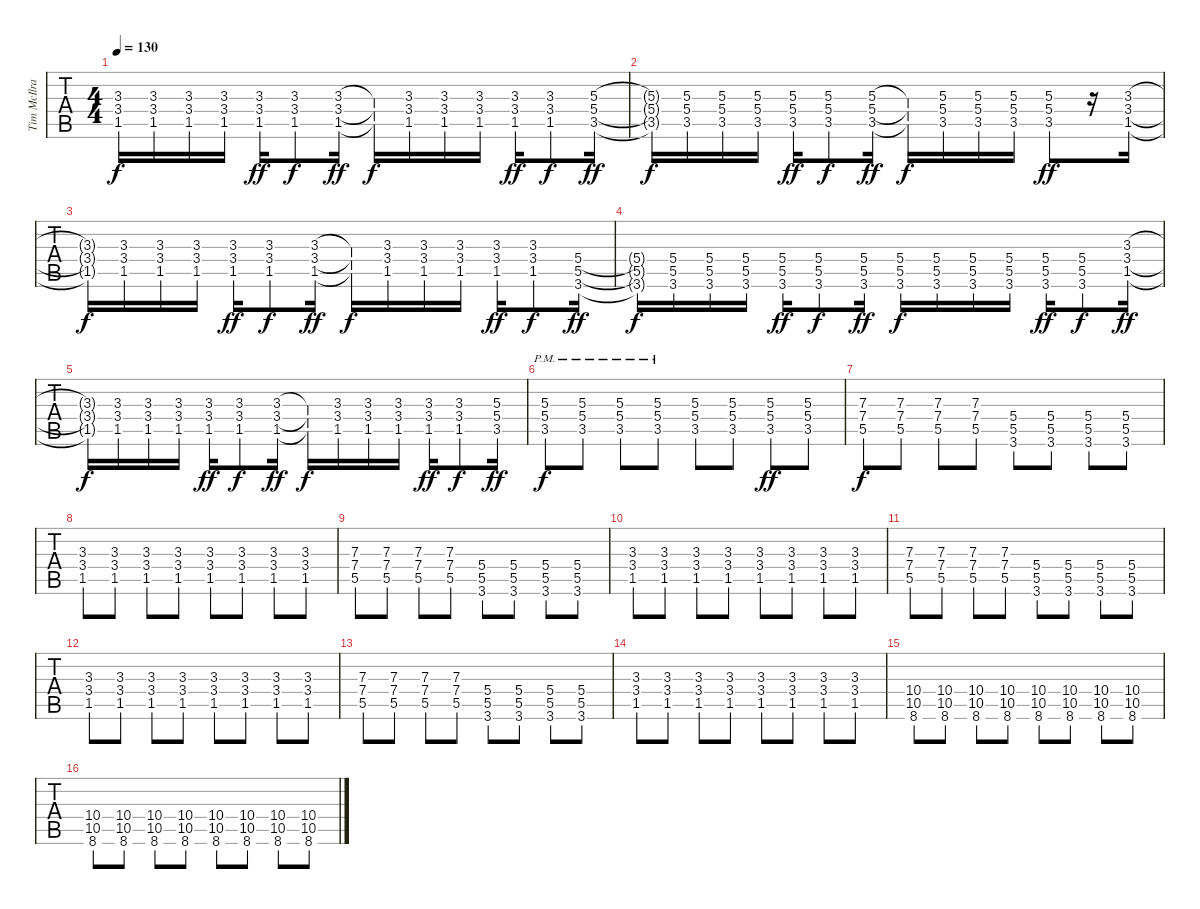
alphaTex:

\track ("Tim McIlrath - Rhythm" "Tim McIlra") {instrument overdrivenguitar}
\staff {tabs}
\tuning (Eb4 Bb3 Gb3 Db3 Ab2 Eb2) {hide}
\ts (4 4)
\tempo 130
\clef g2
\ks c
(3.3{t} 3.4{t} 1.5{t}).16{dy f} (3.3 3.4 1.5).16 (3.3 3.4 1.5).16 (3.3 3.4 1.5).16 (3.3{ac} 3.4{ac} 1.5{ac}).16{dy ff} (3.3 3.4 1.5).8{dy f} (3.3{ac} 3.4{ac} 1.5{ac}).16{dy ff} (3.3{t} 3.4{t} 1.5{t}).16{dy f} (3.3 3.4 1.5).16 (3.3 3.4 1.5).16 (3.3 3.4 1.5).16 (3.3{ac} 3.4{ac} 1.5{ac}).16{dy ff} (3.3 3.4 1.5).8{dy f} (5.3{ac} 5.4{ac} 3.5{ac}).16{dy ff} |
(5.3{t} 5.4{t} 3.5{t}).16{dy f} (5.3 5.4 3.5).16 (5.3 5.4 3.5).16 (5.3 5.4 3.5).16 (5.3{ac} 5.4{ac} 3.5{ac}).16{dy ff} (5.3 5.4 3.5).8{dy f} (5.3{ac} 5.4{ac} 3.5{ac}).16{dy ff} (5.3{t} 5.4{t} 3.5{t}).16{dy f} (5.3 5.4 3.5).16 (5.3 5.4 3.5).16 (5.3 5.4 3.5).16 (5.3{ac} 5.4{ac} 3.5{ac}).8{dy ff} r.16 (3.3{ac} 3.4{ac} 1.5{ac}).16 |
(3.3{t} 3.4{t} 1.5{t}).16{dy f} (3.3 3.4 1.5).16 (3.3 3.4 1.5).16 (3.3 3.4 1.5).16 (3.3{ac} 3.4{ac} 1.5{ac}).16{dy ff} (3.3 3.4 1.5).8{dy f} (3.3{ac} 3.4{ac} 1.5{ac}).16{dy ff} (3.3{t} 3.4{t} 1.5{t}).16{dy f} (3.3 3.4 1.5).16 (3.3 3.4 1.5).16 (3.3 3.4 1.5).16 (3.3{ac} 3.4{ac} 1.5{ac}).16{dy ff} (3.3 3.4 1.5).8{dy f} (5.4{ac} 5.5{ac} 3.6{ac}).16{dy ff} |
(5.4{t} 5.5{t} 3.6{t}).16{dy f} (5.4 5.5 3.6).16 (5.4 5.5 3.6).16 (5.4 5.5 3.6).16 (5.4{ac} 5.5{ac} 3.6{ac}).16{dy ff} (5.4 5.5 3.6).8{dy f} (5.4{ac} 5.5{ac} 3.6{ac}).16{dy ff} (5.4 5.5 3.6).16{dy f} (5.4 5.5 3.6).16 (5.4 5.5 3.6).16 (5.4 5.5 3.6).16 (5.4{ac} 5.5{ac} 3.6{ac}).16{dy ff} (5.4 5.5 3.6).8{dy f} (3.3{ac} 3.4{ac} 1.5{ac}).16{dy ff} |
(3.3{t} 3.4{t} 1.5{t}).16{dy f} (3.3 3.4 1.5).16 (3.3 3.4 1.5).16 (3.3 3.4 1.5).16 (3.3{ac} 3.4{ac} 1.5{ac}).16{dy ff} (3.3 3.4 1.5).8{dy f} (3.3{ac} 3.4{ac} 1.5{ac}).16{dy ff} (3.3{t} 3.4{t} 1.5{t}).16{dy f} (3.3 3.4 1.5).16 (3.3 3.4 1.5).16 (3.3 3.4 1.5).16 (3.3{ac} 3.4{ac} 1.5{ac}).16{dy ff} (3.3 3.4 1.5).8{dy f} (5.3{ac} 5.4{ac} 3.5{ac}).16{dy ff} |
(5.3{pm} 5.4{pm} 3.5{pm}).8{dy f} (5.3{pm} 5.4{pm} 3.5{pm}).8 (5.3{pm} 5.4{pm} 3.5{pm}).8 (5.3{pm} 5.4{pm} 3.5{pm}).8 (5.3 5.4 3.5).8 (5.3 5.4 3.5).8 (5.3 5.4 3.5).8{dy ff} (5.3 5.4 3.5).8 |
(7.3 7.4 5.5).8{dy f} (7.3 7.4 5.5).8 (7.3 7.4 5.5).8 (7.3 7.4 5.5).8 (5.4 5.5 3.6).8 (5.4 5.5 3.6).8 (5.4 5.5 3.6).8 (5.4 5.5 3.6).8 |
(3.3 3.4 1.5).8 (3.3 3.4 1.5).8 (3.3 3.4 1.5).8 (3.3 3.4 1.5).8 (3.3 3.4 1.5).8 (3.3 3.4 1.5).8 (3.3 3.4 1.5).8 (3.3 3.4 1.5).8 |
(7.3 7.4 5.5).8 (7.3 7.4 5.5).8 (7.3 7.4 5.5).8 (7.3 7.4 5.5).8 (5.4 5.5 3.6).8 (5.4 5.5 3.6).8 (5.4 5.5 3.6).8 (5.4 5.5 3.6).8 |
(3.3 3.4 1.5).8 (3.3 3.4 1.5).8 (3.3 3.4 1.5).8 (3.3 3.4 1.5).8 (3.3 3.4 1.5).8 (3.3 3.4 1.5).8 (3.3 3.4 1.5).8 (3.3 3.4 1.5).8 |
(7.3 7.4 5.5).8 (7.3 7.4 5.5).8 (7.3 7.4 5.5).8 (7.3 7.4 5.5).8 (5.4 5.5 3.6).8 (5.4 5.5 3.6).8 (5.4 5.5 3.6).8 (5.4 5.5 3.6).8 |
(3.3 3.4 1.5).8 (3.3 3.4 1.5).8 (3.3 3.4 1.5).8 (3.3 3.4 1.5).8 (3.3 3.4 1.5).8 (3.3 3.4 1.5).8 (3.3 3.4 1.5).8 (3.3 3.4 1.5).8 |
(7.3 7.4 5.5).8 (7.3 7.4 5.5).8 (7.3 7.4 5.5).8 (7.3 7.4 5.5).8 (5.4 5.5 3.6).8 (5.4 5.5 3.6).8 (5.4 5.5 3.6).8 (5.4 5.5 3.6).8 |
(3.3 3.4 1.5).8 (3.3 3.4 1.5).8 (3.3 3.4 1.5).8 (3.3 3.4 1.5).8 (3.3 3.4 1.5).8 (3.3 3.4 1.5).8 (3.3 3.4 1.5).8 (3.3 3.4 1.5).8 |
(10.4 10.5 8.6).8 (10.4 10.5 8.6).8 (10.4 10.5 8.6).8 (10.4 10.5 8.6).8 (10.4 10.5 8.6).8 (10.4 10.5 8.6).8 (10.4 10.5 8.6).8 (10.4 10.5 8.6).8 |
(10.4 10.5 8.6).8 (10.4 10.5 8.6).8 (10.4 10.5 8.6).8 (10.4 10.5 8.6).8 (10.4 10.5 8.6).8 (10.4 10.5 8.6).8 (10.4 10.5 8.6).8 (10.4 10.5 8.6).8
